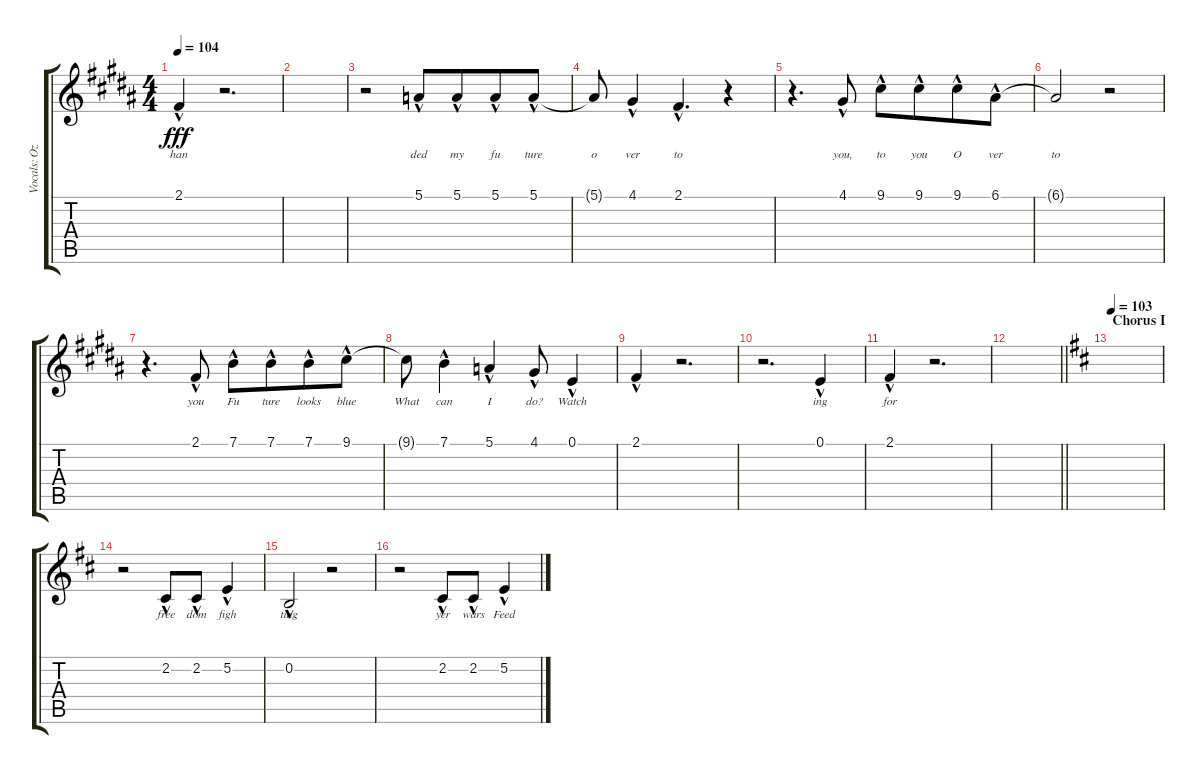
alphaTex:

\track ("Vocals: Ozzy" "Vocals: Oz") {instrument lead2sawtooth}
\staff {score tabs}
\tuning (E4 B3 G3 D3 A2 E2) {hide}
\ts (4 4)
\tempo 104
\clef g2
\ks b
2.1{hac}.4{lyrics (0 "han") lyrics (1 "") lyrics (2 "") lyrics (3 "") lyrics (4 "") dy fff} r.2{d} |
|
r.2 5.1{hac}.8{lyrics (0 "ded") lyrics (1 "") lyrics (2 "") lyrics (3 "") lyrics (4 "")} 5.1{hac}.8{lyrics (0 "my") lyrics (1 "") lyrics (2 "") lyrics (3 "") lyrics (4 "") beam merge} 5.1{hac}.8{lyrics (0 "fu") lyrics (1 "") lyrics (2 "") lyrics (3 "") lyrics (4 "")} 5.1{hac}.8{lyrics (0 "ture") lyrics (1 "") lyrics (2 "") lyrics (3 "") lyrics (4 "")} |
5.1{t}.8{lyrics (0 "o") lyrics (1 "") lyrics (2 "") lyrics (3 "") lyrics (4 "")} 4.1{hac}.4{lyrics (0 "ver") lyrics (1 "") lyrics (2 "") lyrics (3 "") lyrics (4 "")} 2.1{hac}.4{d lyrics (0 "to") lyrics (1 "") lyrics (2 "") lyrics (3 "") lyrics (4 "")} r.4 |
r.4{d} 4.1{hac}.8{lyrics (0 "you,") lyrics (1 "") lyrics (2 "") lyrics (3 "") lyrics (4 "") beam split} 9.1{hac}.8{lyrics (0 "to") lyrics (1 "") lyrics (2 "") lyrics (3 "") lyrics (4 "")} 9.1{hac}.8{lyrics (0 "you") lyrics (1 "") lyrics (2 "") lyrics (3 "") lyrics (4 "") beam merge} 9.1{hac}.8{lyrics (0 "O") lyrics (1 "") lyrics (2 "") lyrics (3 "") lyrics (4 "")} 6.1{hac}.8{lyrics (0 "ver") lyrics (1 "") lyrics (2 "") lyrics (3 "") lyrics (4 "")} |
6.1{t}.2{lyrics (0 "to") lyrics (1 "") lyrics (2 "") lyrics (3 "") lyrics (4 "")} r.2 |
r.4{d} 2.1{hac}.8{lyrics (0 "you") lyrics (1 "") lyrics (2 "") lyrics (3 "") lyrics (4 "") beam split} 7.1{hac}.8{lyrics (0 "Fu") lyrics (1 "") lyrics (2 "") lyrics (3 "") lyrics (4 "")} 7.1{hac}.8{lyrics (0 "ture") lyrics (1 "") lyrics (2 "") lyrics (3 "") lyrics (4 "") beam merge} 7.1{hac}.8{lyrics (0 "looks") lyrics (1 "") lyrics (2 "") lyrics (3 "") lyrics (4 "")} 9.1{hac}.8{lyrics (0 "blue") lyrics (1 "") lyrics (2 "") lyrics (3 "") lyrics (4 "")} |
9.1{t}.8{lyrics (0 "What") lyrics (1 "") lyrics (2 "") lyrics (3 "") lyrics (4 "")} 7.1{hac}.4{lyrics (0 "can") lyrics (1 "") lyrics (2 "") lyrics (3 "") lyrics (4 "")} 5.1{hac}.4{lyrics (0 "I") lyrics (1 "") lyrics (2 "") lyrics (3 "") lyrics (4 "")} 4.1{hac}.8{lyrics (0 "do?") lyrics (1 "") lyrics (2 "") lyrics (3 "") lyrics (4 "")} 0.1{hac}.4{lyrics (0 "Watch") lyrics (1 "") lyrics (2 "") lyrics (3 "") lyrics (4 "")} |
2.1{hac}.4{lyrics (0 "") lyrics (1 "") lyrics (2 "") lyrics (3 "") lyrics (4 "")} r.2{d} |
r.2{d} 0.1{hac}.4{lyrics (0 "ing") lyrics (1 "") lyrics (2 "") lyrics (3 "") lyrics (4 "")} |
2.1{hac}.4{lyrics (0 "for") lyrics (1 "") lyrics (2 "") lyrics (3 "") lyrics (4 "")} r.2{d} |
\barLineRight lightlight
|
\section ("" "Chorus I")
\tempo 103
\ks d
|
r.2 2.2{hac}.8{lyrics (0 "free") lyrics (1 "") lyrics (2 "") lyrics (3 "") lyrics (4 "") beam merge} 2.2{hac}.8{lyrics (0 "dom") lyrics (1 "") lyrics (2 "") lyrics (3 "") lyrics (4 "")} 5.2{hac}.4{lyrics (0 "figh") lyrics (1 "") lyrics (2 "") lyrics (3 "") lyrics (4 "")} |
0.2{hac}.2{lyrics (0 "ting") lyrics (1 "") lyrics (2 "") lyrics (3 "") lyrics (4 "")} r.2 |
r.2 2.2{hac}.8{lyrics (0 "yer") lyrics (1 "") lyrics (2 "") lyrics (3 "") lyrics (4 "") beam merge} 2.2{hac}.8{lyrics (0 "wars") lyrics (1 "") lyrics (2 "") lyrics (3 "") lyrics (4 "")} 5.2{hac}.4{lyrics (0 "Feed") lyrics (1 "") lyrics (2 "") lyrics (3 "") lyrics (4 "")}
